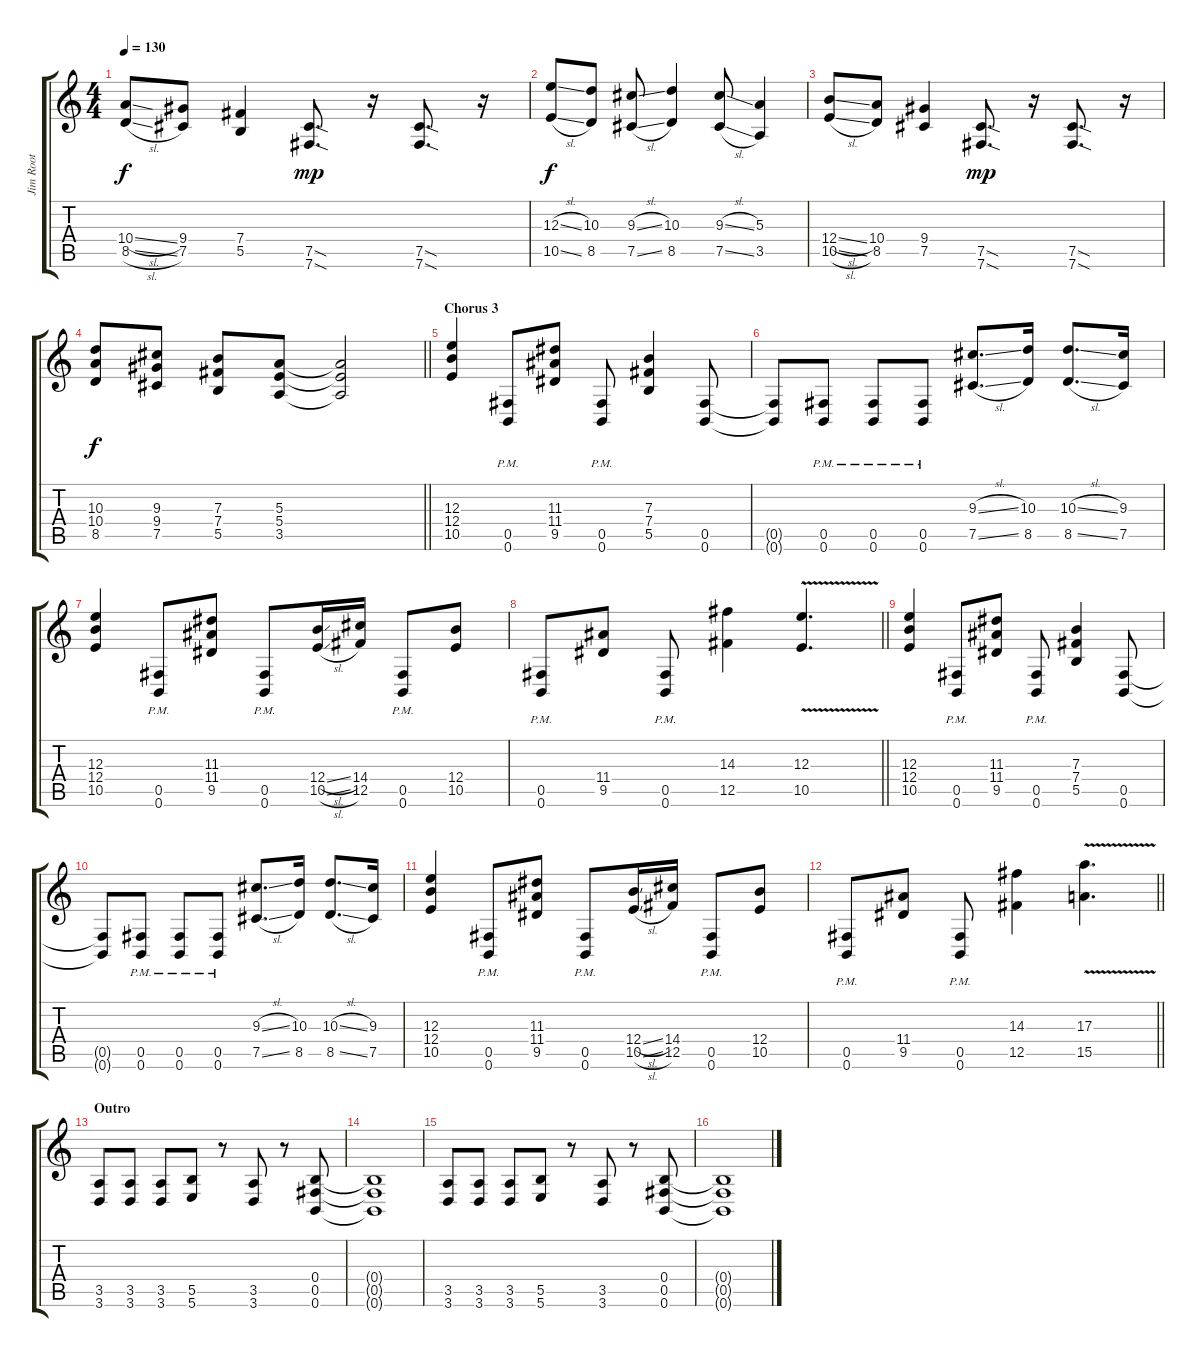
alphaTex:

\track ("Jim Root" "Jim Root") {instrument distortionguitar}
\staff {score tabs}
\tuning (Db4 Ab3 E3 B2 Gb2 B1) {hide}
\ts (4 4)
\tempo 130
\clef g2
\ks c
(10.4{sl} 8.5{sl}).8{dy f} (9.4 7.5).8 (7.4 5.5).4 (7.5{sod} 7.6{sod}).8{d dy mp} r.16 (7.5{sod} 7.6{sod}).8{d} r.16 |
(12.3{sl} 10.5{sl}).8{dy f} (10.3 8.5).8 (9.3{sl} 7.5{sl}).8 (10.3 8.5).4 (9.3{sl} 7.5{sl}).8 (5.3 3.5).4 |
(12.4{sl} 10.5{sl}).8 (10.4 8.5).8 (9.4 7.5).4 (7.5{sod} 7.6{sod}).8{d dy mp} r.16 (7.5{sod} 7.6{sod}).8{d} r.16 |
\barLineRight lightlight
(10.3 10.4 8.5).8{dy f} (9.3 9.4 7.5).8 (7.3 7.4 5.5).8 (5.3 5.4 3.5).8 (5.3{t} 5.4{t} 3.5{t}).2 |
\section ("" "Chorus 3")
(12.3 12.4 10.5).4 (0.5{pm} 0.6{pm}).8 (11.3 11.4 9.5).8 (0.5{pm} 0.6{pm}).8 (7.3 7.4 5.5).4 (0.5 0.6).8 |
(0.5{t} 0.6{t}).8 (0.5{pm} 0.6{pm}).8 (0.5{pm} 0.6{pm}).8 (0.5{pm} 0.6{pm}).8 (9.3{sl} 7.5{sl}).8{d} (10.3 8.5).16 (10.3{sl} 8.5{sl}).8{d} (9.3 7.5).16 |
(12.3 12.4 10.5).4 (0.5{pm} 0.6{pm}).8 (11.3 11.4 9.5).8 (0.5{pm} 0.6{pm}).8 (12.4{sl} 10.5{sl}).16 (14.4 12.5).16 (0.5{pm} 0.6{pm}).8 (12.4 10.5).8 |
\barLineRight lightlight
(0.5{pm} 0.6{pm}).8 (11.4 9.5).8 (0.5{pm} 0.6{pm}).8 (14.3 12.5).4 (12.3{v} 10.5{v}).4{d} |
(12.3 12.4 10.5).4 (0.5{pm} 0.6{pm}).8 (11.3 11.4 9.5).8 (0.5{pm} 0.6{pm}).8 (7.3 7.4 5.5).4 (0.5 0.6).8 |
(0.5{t} 0.6{t}).8 (0.5{pm} 0.6{pm}).8 (0.5{pm} 0.6{pm}).8 (0.5{pm} 0.6{pm}).8 (9.3{sl} 7.5{sl}).8{d} (10.3 8.5).16 (10.3{sl} 8.5{sl}).8{d} (9.3 7.5).16 |
(12.3 12.4 10.5).4 (0.5{pm} 0.6{pm}).8 (11.3 11.4 9.5).8 (0.5{pm} 0.6{pm}).8 (12.4{sl} 10.5{sl}).16 (14.4 12.5).16 (0.5{pm} 0.6{pm}).8 (12.4 10.5).8 |
\barLineRight lightlight
(0.5{pm} 0.6{pm}).8 (11.4 9.5).8 (0.5{pm} 0.6{pm}).8 (14.3 12.5).4 (17.3{v} 15.5).4{d} |
\section ("" "Outro")
(3.5 3.6).8 (3.5 3.6).8 (3.5 3.6).8 (5.5 5.6).8 r.8 (3.5 3.6).8 r.8 (0.4 0.5 0.6).8 |
(0.4{t} 0.5{t} 0.6{t}).1 |
(3.5 3.6).8 (3.5 3.6).8 (3.5 3.6).8 (5.5 5.6).8 r.8 (3.5 3.6).8 r.8 (0.4 0.5 0.6).8 |
(0.4{t} 0.5{t} 0.6{t}).1
